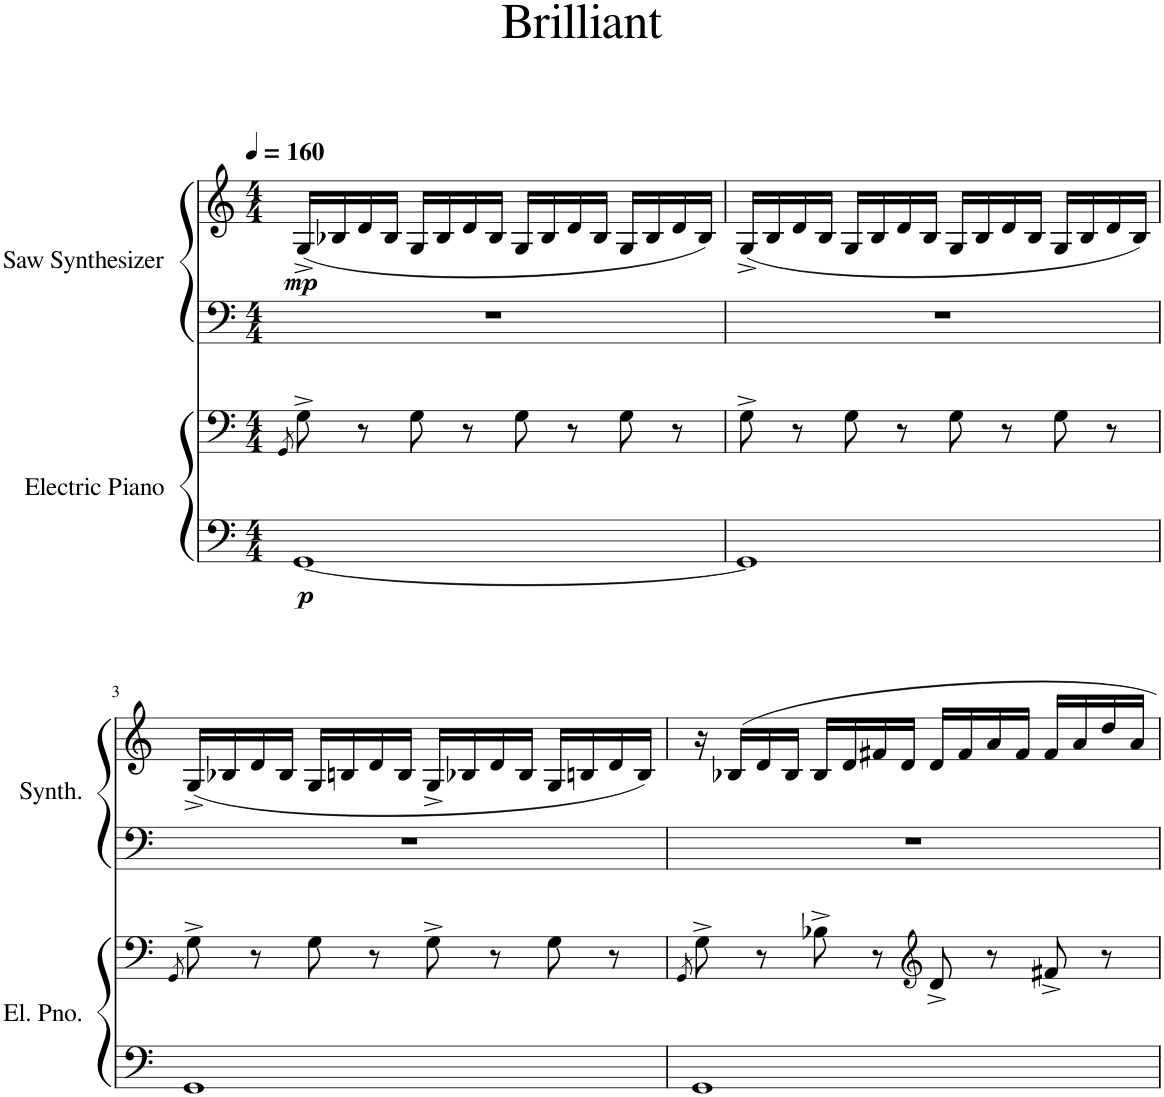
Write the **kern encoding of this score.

**kern	**kern	**dynam	**kern	**kern	**dynam
*part2	*part2	*part2	*part1	*part1	*part1
*staff4	*staff3	*staff3/4	*staff2	*staff1	*staff1/2
*I"Electric Piano	*	*	*I"Saw Synthesizer	*	*
*I'El. Pno.	*	*	*I'Synth.	*	*
*clefF4	*clefF4	*	*clefF4	*clefG2	*
*k[]	*k[]	*	*k[]	*k[]	*
*M4/4	*M4/4	*	*M4/4	*M4/4	*
*MM160	*MM160	*	*MM160	*MM160	*
=1	=1	=1	=1	=1	=1
.	8qGG/	.	.	.	.
!	!	!LO:DY:b=2	!	!	!LO:DY:b
[1GG	8G^\	p	1r	(16G^/LL	mp
.	.	.	.	16B-X/	.
.	8r	.	.	16d/	.
.	.	.	.	16B-/JJ	.
.	8G\	.	.	16G/LL	.
.	.	.	.	16B-/	.
.	8r	.	.	16d/	.
.	.	.	.	16B-/JJ	.
.	8G\	.	.	16G/LL	.
.	.	.	.	16B-/	.
.	8r	.	.	16d/	.
.	.	.	.	16B-/JJ	.
.	8G\	.	.	16G/LL	.
.	.	.	.	16B-/	.
.	8r	.	.	16d/	.
.	.	.	.	16B-/JJ)	.
=2	=2	=2	=2	=2	=2
1GG]	8G^\	.	1r	(16G^/LL	.
.	.	.	.	16B/	.
.	8r	.	.	16d/	.
.	.	.	.	16B/JJ	.
.	8G\	.	.	16G/LL	.
.	.	.	.	16B/	.
.	8r	.	.	16d/	.
.	.	.	.	16B/JJ	.
.	8G\	.	.	16G/LL	.
.	.	.	.	16B/	.
.	8r	.	.	16d/	.
.	.	.	.	16B/JJ	.
.	8G\	.	.	16G/LL	.
.	.	.	.	16B/	.
.	8r	.	.	16d/	.
.	.	.	.	16B/JJ)	.
!!LO:LB:g=z
=3	=3	=3	=3	=3	=3
.	8qGG/	.	.	.	.
1GG	8G^\	.	1r	(16G^/LL	.
.	.	.	.	16B-X/	.
.	8r	.	.	16d/	.
.	.	.	.	16B-/JJ	.
.	8G\	.	.	16G/LL	.
.	.	.	.	16Bn/	.
.	8r	.	.	16d/	.
.	.	.	.	16B/JJ	.
.	8G^\	.	.	16G^/LL	.
.	.	.	.	16B-X/	.
.	8r	.	.	16d/	.
.	.	.	.	16B-/JJ	.
.	8G\	.	.	16G/LL	.
.	.	.	.	16Bn/	.
.	8r	.	.	16d/	.
.	.	.	.	16B/JJ)	.
=4	=4	=4	=4	=4	=4
.	8qGG/	.	.	.	.
1GG	8G^\	.	1r	16r	.
.	.	.	.	16B-X/LL	.
.	8r	.	.	16d/	.
.	.	.	.	16B-/JJ	.
.	8B-X^\	.	.	16B-/LL	.
.	.	.	.	16d/	.
.	8r	.	.	16f#X/	.
.	.	.	.	16d/JJ	.
*	*clefG2	*	*	*	*
.	8d^/	.	.	16d/LL	.
.	.	.	.	16f#/	.
.	8r	.	.	16a/	.
.	.	.	.	16f#/JJ	.
.	8f#X^/	.	.	16f#/LL	.
.	.	.	.	16a/	.
.	8r	.	.	16dd/	.
.	.	.	.	16a/JJ	.
=	=	=	=	=	=
*-	*-	*-	*-	*-	*-
